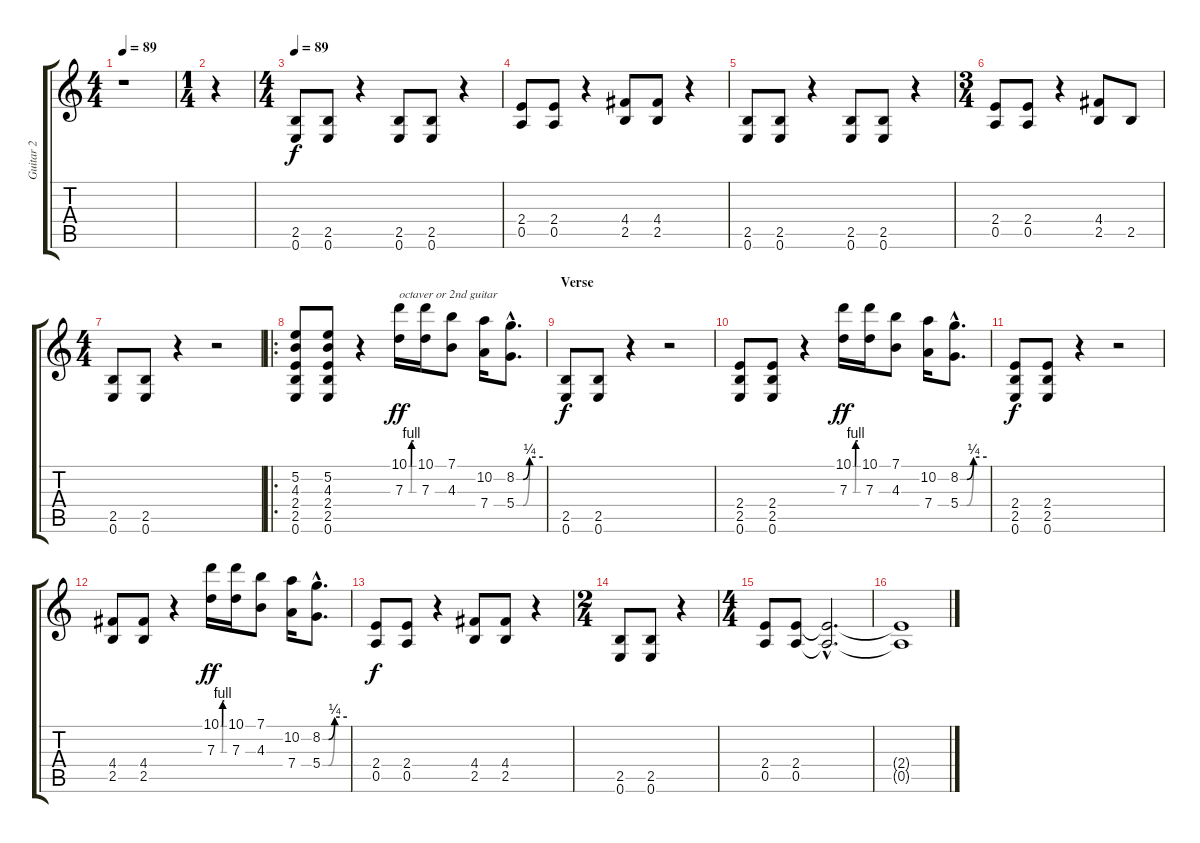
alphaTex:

\track ("Guitar 2" "Guitar 2") {instrument distortionguitar}
\staff {score tabs}
\tuning (E4 B3 G3 D3 A2 E2) {hide}
\ts (4 4)
\tempo 89
\tempo 120
\tempo 89
\clef g2
\ks c
r.1{dy f instrument distortionguitar} |
\ts (1 4)
r.4 |
\ts (4 4)
\tempo 89
(2.5 0.6).8 (2.5 0.6).8 r.4 (2.5 0.6).8 (2.5 0.6).8 r.4 |
(2.4 0.5).8 (2.4 0.5).8 r.4 (4.4 2.5).8 (4.4 2.5).8 r.4 |
(2.5 0.6).8 (2.5 0.6).8 r.4 (2.5 0.6).8 (2.5 0.6).8 r.4 |
\ts (3 4)
(2.4 0.5).8 (2.4 0.5).8 r.4 (4.4 2.5).8 2.5.8 |
\ts (4 4)
(2.5 0.6).8 (2.5 0.6).8 r.4 r.2 |
\ro
(5.2 4.3 2.4 2.5 0.6).8 (5.2 4.3 2.4 2.5 0.6).8 r.4 (10.1{be (custom 0 0 15 0 27 0 32 4 60 4)} 7.3{be (custom 0 0 27 0 32 4 60 4)}).16{txt "octaver or 2nd guitar" dy ff} (10.1 7.3).16 (7.1 4.3).8 (10.2 7.4).16 (8.2{be (custom 0 0 15 0 30 1 60 1) hac} 5.4{be (custom 0 0 15 0 30 1 60 1) hac}).8{d} |
\section ("" "Verse")
(2.5 0.6).8{dy f} (2.5 0.6).8 r.4 r.2 |
(2.4 2.5 0.6).8 (2.4 2.5 0.6).8 r.4 (10.1{be (custom 0 0 15 0 27 0 32 4 60 4)} 7.3{be (custom 0 0 27 0 32 4 60 4)}).16{dy ff} (10.1 7.3).16 (7.1 4.3).8 (10.2 7.4).16 (8.2{be (custom 0 0 15 0 30 1 60 1) hac} 5.4{be (custom 0 0 15 0 30 1 60 1) hac}).8{d} |
(2.4 2.5 0.6).8{dy f} (2.4 2.5 0.6).8 r.4 r.2 |
(4.4 2.5).8 (4.4 2.5).8 r.4 (10.1{be (custom 0 0 15 0 27 0 32 4 60 4)} 7.3{be (custom 0 0 27 0 32 4 60 4)}).16{dy ff} (10.1 7.3).16 (7.1 4.3).8 (10.2 7.4).16 (8.2{be (custom 0 0 15 0 30 1 60 1) hac} 5.4{be (custom 0 0 15 0 30 1 60 1) hac}).8{d} |
(2.4 0.5).8{dy f} (2.4 0.5).8 r.4 (4.4 2.5).8 (4.4 2.5).8 r.4 |
\ts (2 4)
(2.5 0.6).8 (2.5 0.6).8 r.4 |
\ts (4 4)
(2.4 0.5).8 (2.4 0.5).8 (2.4{hac t} 0.5{hac t}).2{d} |
(2.4{t} 0.5{t}).1
